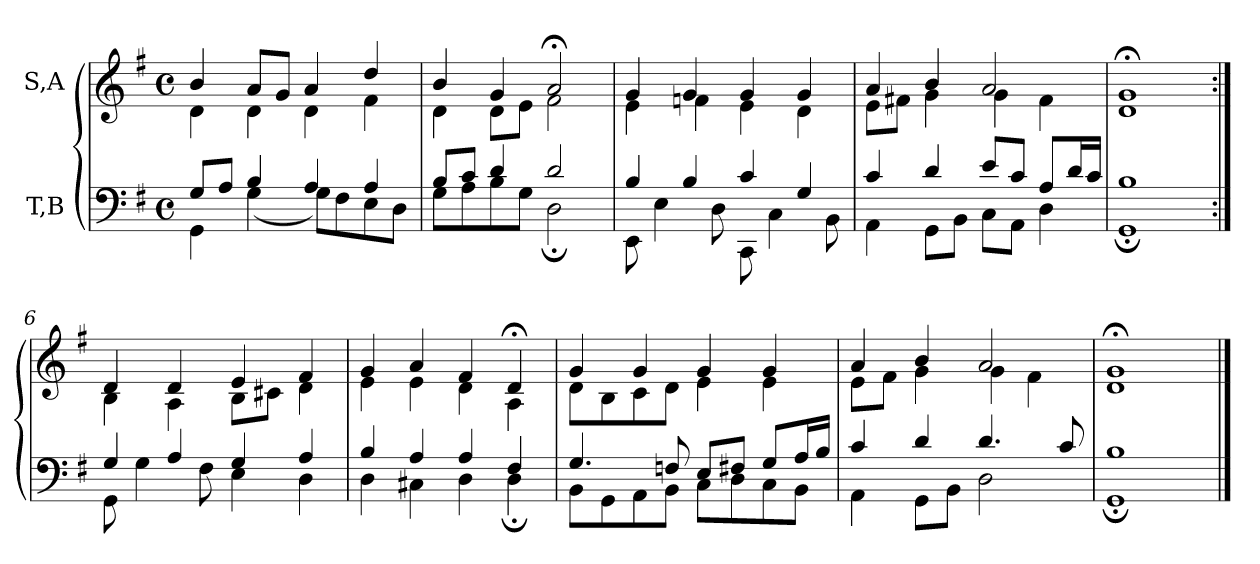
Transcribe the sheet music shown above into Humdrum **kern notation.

**kern	**kern
*part2	*part1
*staff2	*staff1
*I"T,B	*I"S,A
*clefF4	*clefG2
*k[f#]	*k[f#]
*M4/4	*M4/4
*met(c)	*met(c)
=1	=1
*^	*^
8GL	4GG	4b	4d
8AJ	.	.	.
4B	(<4G	8aL	4d
.	.	8gJ	.
4A	8GL)	4a	4d
.	8F#	.	.
4A	8E	4dd	4f#
.	8DJ	.	.
=2	=2	=2	=2
8BL	8GL	4b	4d
8cJ	8A	.	.
4d	8B	4g	8dL
.	8GJ	.	8eJ
2d	2D;	2a;<	2f#
=3	=3	=3	=3
4B	8EE	4g	4e
.	4E	.	.
4B	.	4g	4fn
.	8D	.	.
4c	8CC	4g	4e
.	4C	.	.
4G	.	4g	4d
.	8BB	.	.
=4	=4	=4	=4
4c	4AA	4a	8eL
.	.	.	8f#XJ
4d	8GGL	4b	4g
.	8BBJ	.	.
8eL	8CL	2a	4g
8cJ	8AAJ	.	.
8AL	4D	.	4f#
16dL	.	.	.
16cJJ	.	.	.
=5	=5	=5	=5
1B	1GG;	1g;<	1d
=6:|!	=6:|!	=6:|!	=6:|!
4G	8GG	4d	4B
.	4G	.	.
4A	.	4d	4A
.	8F#	.	.
4G	4E	4e	8BL
.	.	.	8c#XJ
4A	4D	4f#	4d
=7	=7	=7	=7
4B	4D	4g	4e
4A	4C#X	4a	4e
4A	4D	4f#	4d
4F#	4D;	4d;<	4A
=8	=8	=8	=8
4.G	8BBL	4g	8dL
.	8GG	.	8B
.	8AA	4g	8c
8Fn	8BBJ	.	8dJ
8EL	8CL	4g	4e
8F#XJ	8D	.	.
8GL	8C	4g	4e
16AL	8BBJ	.	.
16BJJ	.	.	.
=9	=9	=9	=9
4c	4AA	4a	8eL
.	.	.	8f#J
4d	8GGL	4b	4g
.	8BBJ	.	.
4.d	2D	2a	4g
.	.	.	4f#
8c	.	.	.
=10	=10	=10	=10
1B	1GG;	1g;<	1d
*v	*v	*	*
*	*v	*v
==	==
*-	*-
